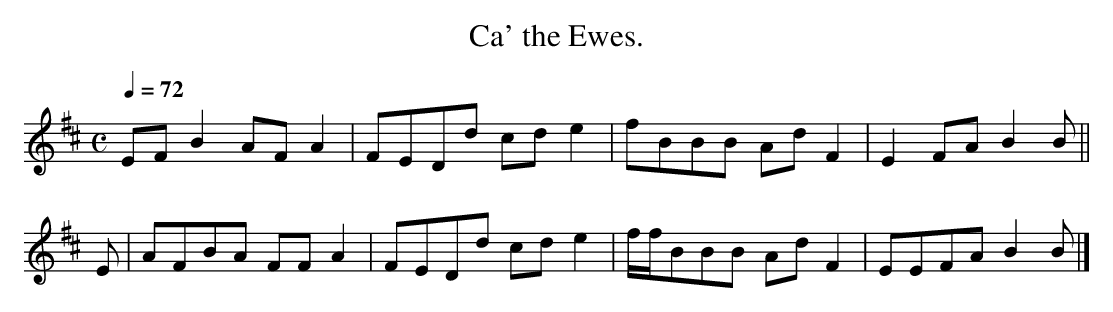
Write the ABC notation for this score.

X:1
T:Ca' the Ewes.
M:C
L:1/8
Q:1/4=72
K:B Minor % one sharp with accidental C# in the book
  EFB2 AFA2|FEDd cde2|fBBB AdF2|E2FA B2B||
E|AFBA FFA2|FEDd cde2|f/f/BBB AdF2|EEFA B2B|]
